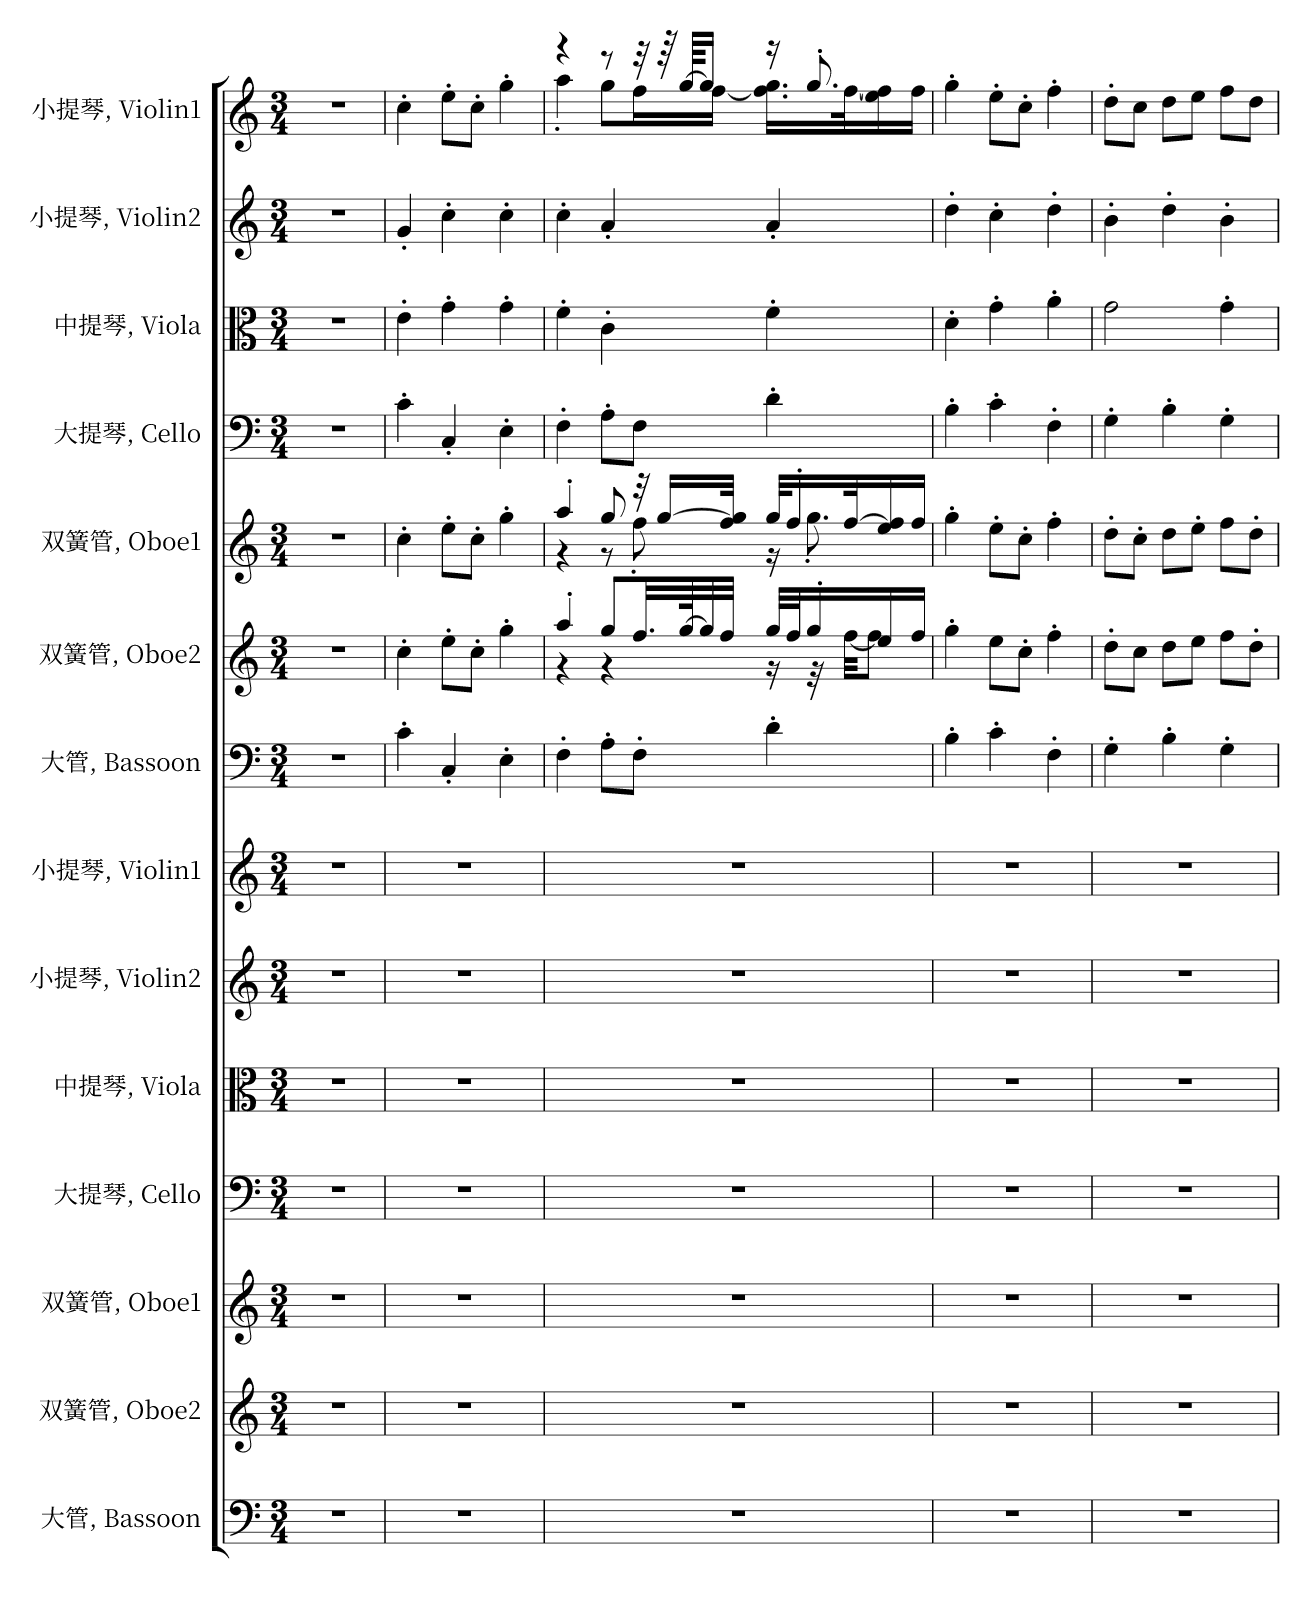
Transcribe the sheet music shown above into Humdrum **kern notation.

**kern	**kern	**kern	**kern	**kern	**kern	**kern	**kern	**kern	**kern	**kern	**kern	**kern	**kern
*part14	*part13	*part12	*part11	*part10	*part9	*part8	*part7	*part6	*part5	*part4	*part3	*part2	*part1
*staff14	*staff13	*staff12	*staff11	*staff10	*staff9	*staff8	*staff7	*staff6	*staff5	*staff4	*staff3	*staff2	*staff1
*I"大管, Bassoon	*I"双簧管, Oboe2	*I"双簧管, Oboe1	*I"大提琴, Cello	*I"中提琴, Viola	*I"小提琴, Violin2	*I"小提琴, Violin1	*I"大管, Bassoon	*I"双簧管, Oboe2	*I"双簧管, Oboe1	*I"大提琴, Cello	*I"中提琴, Viola	*I"小提琴, Violin2	*I"小提琴, Violin1
*I'Bsn.	*I'Ob.	*I'Ob.	*	*I'Vla.	*I'Vln.	*I'Vln.	*I'Bsn.	*I'Ob.	*I'Ob.	*	*I'Vla.	*I'Vln.	*I'Vln.
*clefF4	*clefG2	*clefG2	*clefF4	*clefC3	*clefG2	*clefG2	*clefF4	*clefG2	*clefG2	*clefF4	*clefC3	*clefG2	*clefG2
*k[]	*k[]	*k[]	*k[]	*k[]	*k[]	*k[]	*k[]	*k[]	*k[]	*k[]	*k[]	*k[]	*k[]
*M3/4	*M3/4	*M3/4	*M3/4	*M3/4	*M3/4	*M3/4	*M3/4	*M3/4	*M3/4	*M3/4	*M3/4	*M3/4	*M3/4
*MM120	*MM120	*MM120	*MM120	*MM120	*MM120	*MM120	*MM120	*MM120	*MM120	*MM120	*MM120	*MM120	*MM120
=1	=1	=1	=1	=1	=1	=1	=1	=1	=1	=1	=1	=1	=1
2.r	2.r	2.r	2.r	2.r	2.r	2.r	2.r	2.r	2.r	2.r	2.r	2.r	2.r
=2	=2	=2	=2	=2	=2	=2	=2	=2	=2	=2	=2	=2	=2
2.r	2.r	2.r	2.r	2.r	2.r	2.r	4c'\	4cc'\	4cc'\	4c'\	4e'\	4g'/	4cc'\
.	.	.	.	.	.	.	4C'/	8ee'\L	8ee'\L	4C'/	4g'\	4cc'\	8ee'\L
.	.	.	.	.	.	.	.	8cc'\J	8cc'\J	.	.	.	8cc'\J
.	.	.	.	.	.	.	4E'\	4gg'\	4gg'\	4E'\	4g'\	4cc'\	4gg'\
=3	=3	=3	=3	=3	=3	=3	=3	=3	=3	=3	=3	=3	=3
*	*	*	*	*	*	*	*	*^	*^	*	*	*	*^
2.r	2.r	2.r	2.r	2.r	2.r	2.r	4F'\	4aa'/	4r	4aa'/	4r	4F'\	4f'\	4cc'\	4r	4aa'\
.	.	.	.	.	.	.	8A'\L	8gg/L	4r	8gg/	8r	8A'\L	4c'\	4a'/	8r	8gg\L
.	.	.	.	.	.	.	8F'\J	32.ff/LL	.	32r	8ff'\	8F\J	.	.	32r	16ff\L
.	.	.	.	.	.	.	.	.	.	[16gg/LL	.	.	.	.	64r	.
.	.	.	.	.	.	.	.	[64gg/K	.	.	.	.	.	.	[64gg/KKLL	.
.	.	.	.	.	.	.	.	32gg/]	.	.	.	.	.	.	16gg/JJ]	[16ff\JJ
.	.	.	.	.	.	.	.	32ff/JJJ	.	32ff/ 32gg/]JJk	.	.	.	.	.	.
.	.	.	.	.	.	.	4d'\	32gg/LLL	16r	32gg/KLL	16r	4d'\	4f'\	4a'/	16r	16.ff\] 16.gg\LL
.	.	.	.	.	.	.	.	32ff/J	.	16ff'/	.	.	.	.	.	.
.	.	.	.	.	.	.	.	16gg'/	32r	.	8.gg'\	.	.	.	8.gg'/	.
.	.	.	.	.	.	.	.	.	[32ff\KKL	[32ff/K	.	.	.	.	.	[32ff\K
.	.	.	.	.	.	.	.	16ee/	8ff\J]	16ee/ 16ff/]	.	.	.	.	.	16ee\ 16ff\]
.	.	.	.	.	.	.	.	16ff/JJ	.	16ff/JJ	.	.	.	.	.	16ff\JJ
*	*	*	*	*	*	*	*	*v	*v	*	*	*	*	*	*v	*v
*	*	*	*	*	*	*	*	*	*v	*v	*	*	*	*
=4	=4	=4	=4	=4	=4	=4	=4	=4	=4	=4	=4	=4	=4
2.r	2.r	2.r	2.r	2.r	2.r	2.r	4B'\	4gg'\	4gg'\	4B'\	4d'\	4dd'\	4gg'\
.	.	.	.	.	.	.	4c'\	8ee\L	8ee'\L	4c'\	4g'\	4cc'\	8ee'\L
.	.	.	.	.	.	.	.	8cc'\J	8cc'\J	.	.	.	8cc'\J
.	.	.	.	.	.	.	4F'\	4ff'\	4ff'\	4F'\	4a'\	4dd'\	4ff'\
=5	=5	=5	=5	=5	=5	=5	=5	=5	=5	=5	=5	=5	=5
2.r	2.r	2.r	2.r	2.r	2.r	2.r	4G'\	8dd'\L	8dd'\L	4G'\	2g\	4b'\	8dd'\L
.	.	.	.	.	.	.	.	8cc\J	8cc'\J	.	.	.	8cc\J
.	.	.	.	.	.	.	4B'\	8dd\L	8dd\L	4B'\	.	4dd'\	8dd\L
.	.	.	.	.	.	.	.	8ee\J	8ee'\J	.	.	.	8ee\J
.	.	.	.	.	.	.	4G'\	8ff\L	8ff\L	4G'\	4g'\	4b'\	8ff\L
.	.	.	.	.	.	.	.	8dd'\J	8dd'\J	.	.	.	8dd\J
=	=	=	=	=	=	=	=	=	=	=	=	=	=
*-	*-	*-	*-	*-	*-	*-	*-	*-	*-	*-	*-	*-	*-
